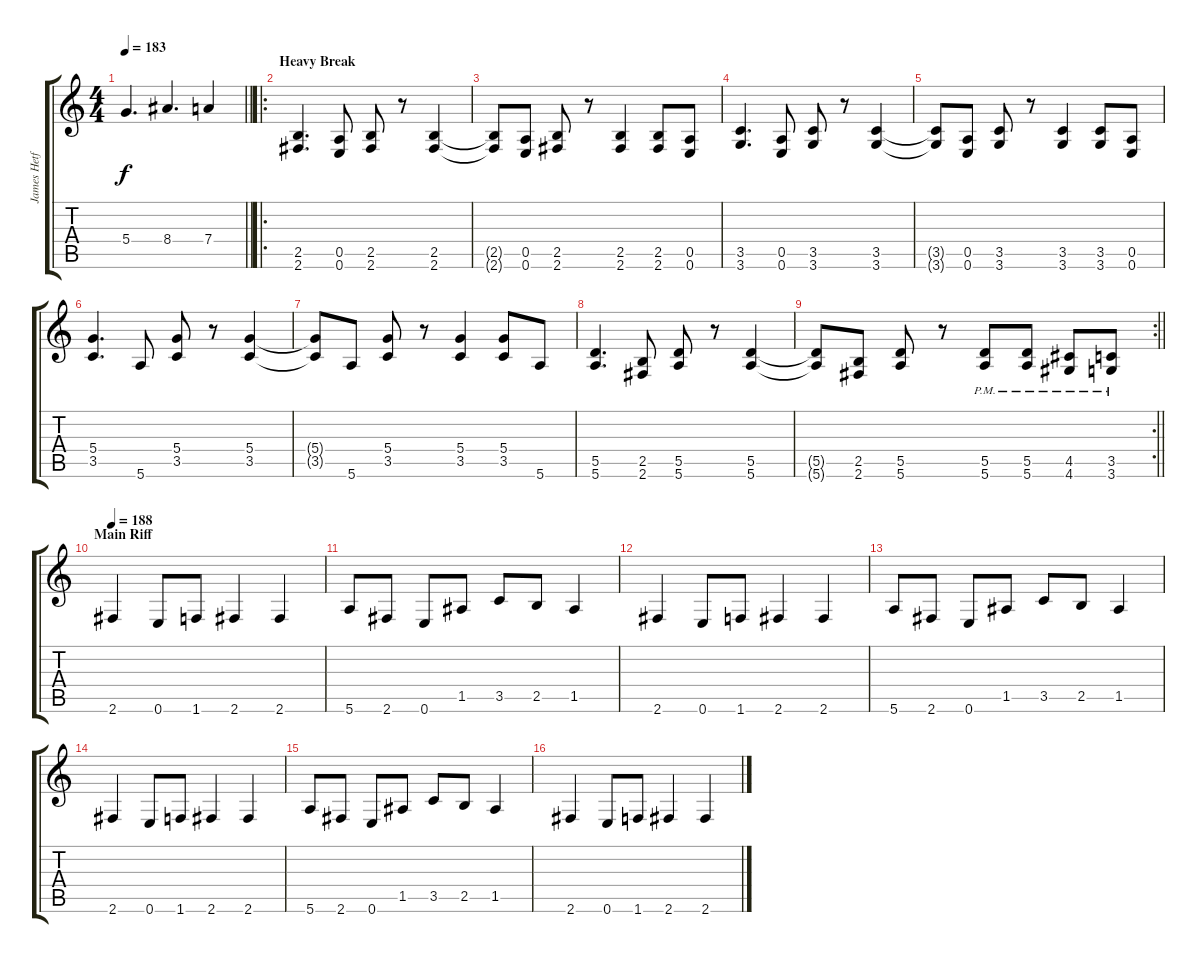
\track ("James Hetfield" "James Hetf") {instrument distortionguitar}
\staff {score tabs}
\tuning (E4 B3 G3 D3 A2 E2) {hide}
\ts (4 4)
\tempo 183
\clef g2
\barLineRight lightlight
\ks c
5.4.4{d dy f} 8.4.4{d} 7.4.4 |
\ro
\section ("" "Heavy Break")
(2.5 2.6).4{d} (0.5 0.6).8 (2.5 2.6).8 r.8 (2.5 2.6).4 |
(2.5{t} 2.6{t}).8 (0.5 0.6).8 (2.5 2.6).8 r.8 (2.5 2.6).4 (2.5 2.6).8 (0.5 0.6).8 |
(3.5 3.6).4{d} (0.5 0.6).8 (3.5 3.6).8 r.8 (3.5 3.6).4 |
(3.5{t} 3.6{t}).8 (0.5 0.6).8 (3.5 3.6).8 r.8 (3.5 3.6).4 (3.5 3.6).8 (0.5 0.6).8 |
(5.4 3.5).4{d} 5.6.8 (5.4 3.5).8 r.8 (5.4 3.5).4 |
(5.4{t} 3.5{t}).8 5.6.8 (5.4 3.5).8 r.8 (5.4 3.5).4 (5.4 3.5).8 5.6.8 |
(5.5 5.6).4{d} (2.5 2.6).8 (5.5 5.6).8 r.8 (5.5 5.6).4 |
\rc 2
\barLineRight lightlight
(5.5{t} 5.6{t}).8 (2.5 2.6).8 (5.5 5.6).8 r.8 (5.5{pm} 5.6{pm}).8 (5.5{pm} 5.6{pm}).8 (4.5{pm} 4.6{pm}).8 (3.5{pm} 3.6{pm}).8 |
\section ("" "Main Riff")
\tempo 188
2.6.4 0.6.8 1.6.8 2.6.4 2.6.4 |
5.6.8 2.6.8 0.6.8 1.5.8 3.5.8 2.5.8 1.5.4 |
2.6.4 0.6.8 1.6.8 2.6.4 2.6.4 |
5.6.8 2.6.8 0.6.8 1.5.8 3.5.8 2.5.8 1.5.4 |
2.6.4 0.6.8 1.6.8 2.6.4 2.6.4 |
5.6.8 2.6.8 0.6.8 1.5.8 3.5.8 2.5.8 1.5.4 |
2.6.4 0.6.8 1.6.8 2.6.4 2.6.4
